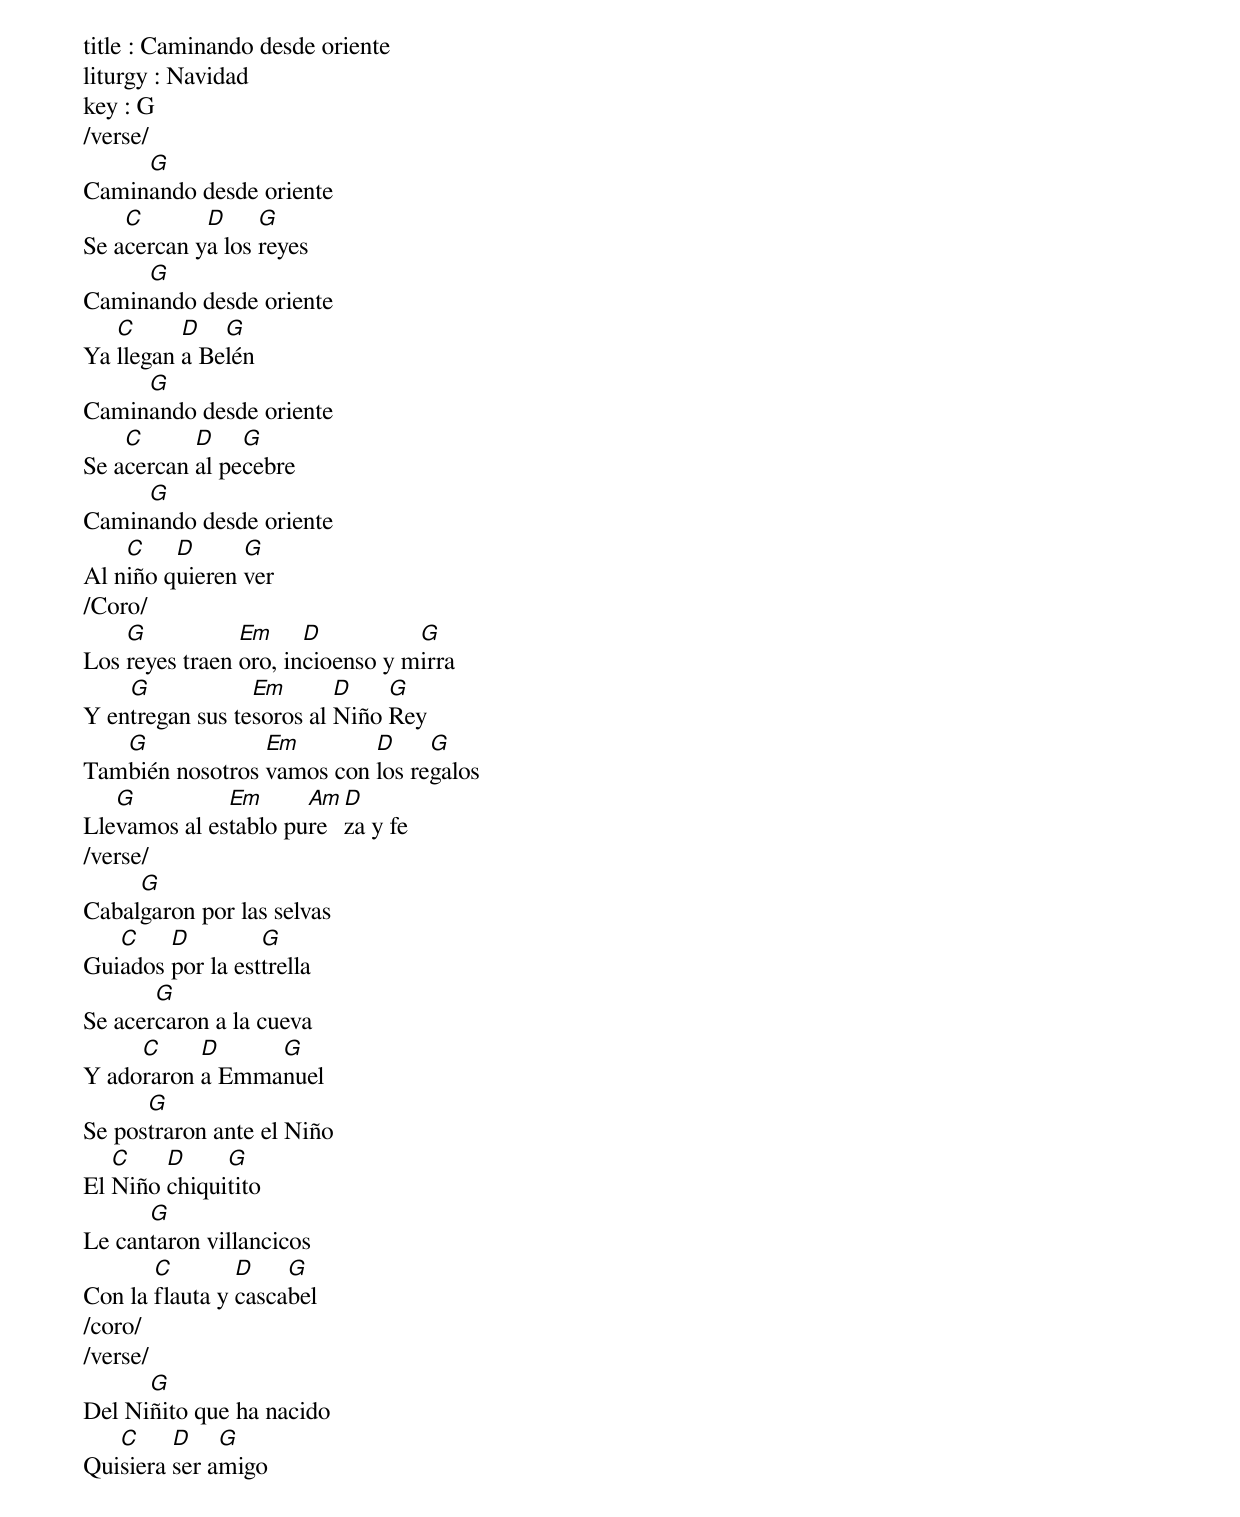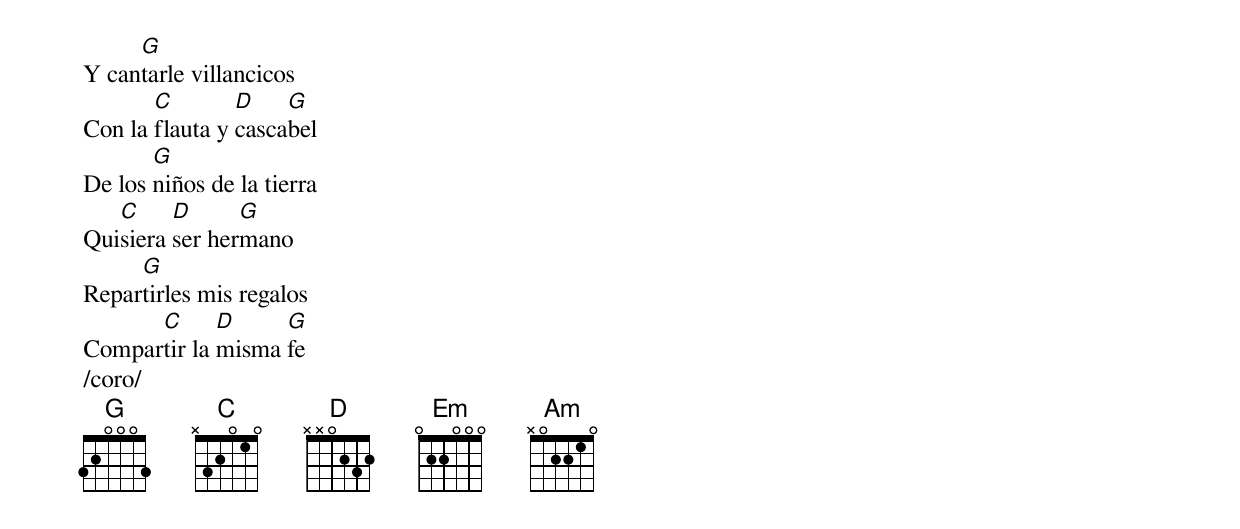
title : Caminando desde oriente
liturgy : Navidad
key : G
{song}
/verse/
Camin[G]ando desde oriente
Se a[C]cercan y[D]a los [G]reyes
Camin[G]ando desde oriente
Ya [C]llegan [D]a Be[G]lén
Camin[G]ando desde oriente
Se a[C]cercan [D]al pe[G]cebre
Camin[G]ando desde oriente
Al n[C]iño q[D]uieren [G]ver
/Coro/
Los [G]reyes traen [Em]oro, in[D]cioenso y m[G]irra
Y en[G]tregan sus te[Em]soros al [D]Niño [G]Rey
Tam[G]bién nosotros [Em]vamos con [D]los re[G]galos
Lle[G]vamos al es[Em]tablo pu[Am]re[D]za y fe
/verse/
Cabal[G]garon por las selvas
Gui[C]ados [D]por la est[G]trella
Se acer[G]caron a la cueva
Y ado[C]raron [D]a Emma[G]nuel
Se pos[G]traron ante el Niño
El [C]Niño [D]chiqui[G]tito
Le can[G]taron villancicos
Con la [C]flauta y [D]casca[G]bel
/coro/
/verse/
Del Ni[G]ñito que ha nacido
Qui[C]siera [D]ser a[G]migo
Y can[G]tarle villancicos
Con la [C]flauta y [D]casca[G]bel
De los [G]niños de la tierra
Qui[C]siera [D]ser her[G]mano
Repar[G]tirles mis regalos
Compar[C]tir la [D]misma [G]fe
/coro/
